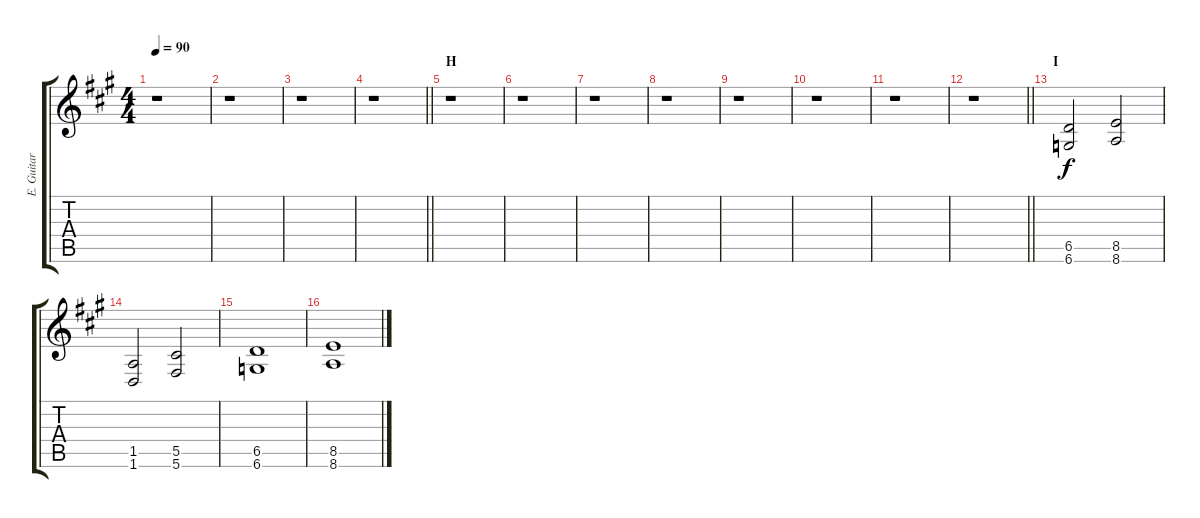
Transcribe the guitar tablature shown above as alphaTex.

\track ("E. Guitar III" "E. Guitar ") {instrument overdrivenguitar}
\staff {score tabs}
\tuning (Eb4 Bb3 Gb3 Db3 Ab2 Db2) {hide}
\ts (4 4)
\tempo 90
\clef g2
\ks a
r.1{dy f} |
r.1 |
r.1 |
\barLineRight lightlight
r.1 |
\section ("" "H")
r.1 |
r.1 |
r.1 |
r.1 |
r.1 |
r.1 |
r.1 |
\barLineRight lightlight
r.1 |
\section ("" "I")
(6.5 6.6).2 (8.5 8.6).2 |
(1.5 1.6).2 (5.5 5.6).2 |
(6.5 6.6).1 |
(8.5 8.6).1
